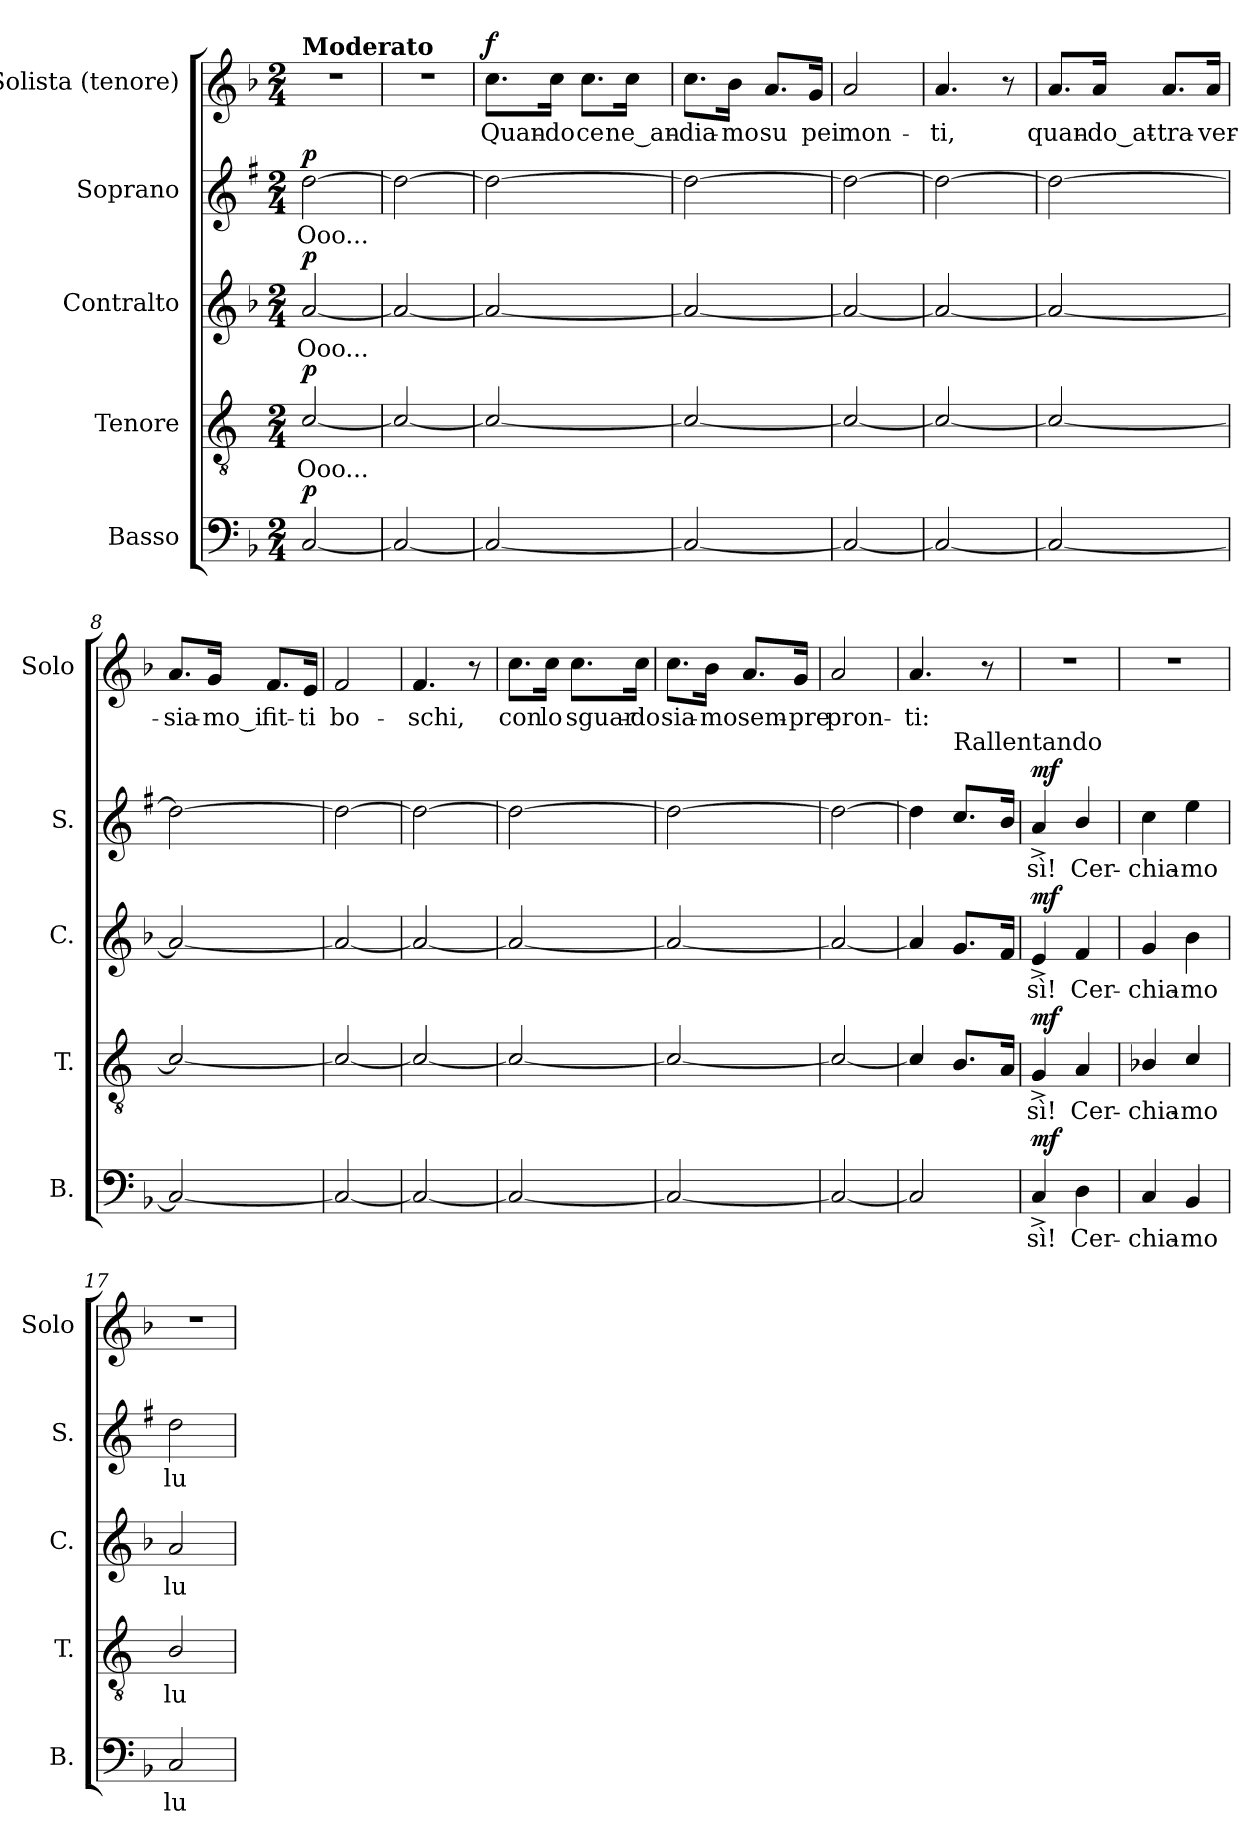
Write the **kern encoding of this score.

**kern	**text	**dynam	**kern	**text	**dynam	**kern	**text	**dynam	**kern	**text	**dynam	**kern	**text	**dynam
*part5	*part5	*part5	*part4	*part4	*part4	*part3	*part3	*part3	*part2	*part2	*part2	*part1	*part1	*part1
*staff5	*staff5	*staff5	*staff4	*staff4	*staff4	*staff3	*staff3	*staff3	*staff2	*staff2	*staff2	*staff1	*staff1	*staff1
*I"Basso	*	*	*I"Tenore	*	*	*I"Contralto	*	*	*I"Soprano	*	*	*I"Solista (tenore)	*	*
*I'B.	*	*	*I'T.	*	*	*I'C.	*	*	*I'S.	*	*	*I'Solo	*	*
*clefF4	*	*	*clefGv2	*	*	*clefG2	*	*	*clefG2	*	*	*clefG2	*	*
*	*	*	*ITrd4c7	*	*	*	*	*	*ITrd1c2	*	*	*	*	*
*k[b-]	*	*	*k[b-]	*	*	*k[b-]	*	*	*k[b-]	*	*	*k[b-]	*	*
*M2/4	*	*	*M2/4	*	*	*M2/4	*	*	*M2/4	*	*	*M2/4	*	*
*MM96	*	*	*MM96	*	*	*MM96	*	*	*MM96	*	*	*MM96	*	*
=1	=1	=1	=1	=1	=1	=1	=1	=1	=1	=1	=1	=1	=1	=1
!	!	!	!	!	!	!	!	!	!	!	!	!LO:TX:a:B:t=Moderato	!	!
!	!	!LO:DY:a	!	!LO:LY:b	!LO:DY:a	!	!LO:LY:b	!LO:DY:a	!	!LO:LY:b	!LO:DY:a	!	!	!
[2C/	.	p	[2F/	Ooo...	p	[2a/	Ooo...	p	[2cc\	Ooo...	p	2r	.	.
=2	=2	=2	=2	=2	=2	=2	=2	=2	=2	=2	=2	=2	=2	=2
2C/_	.	.	2F/_	.	.	2a/_	.	.	2cc\_	.	.	2r	.	.
=3	=3	=3	=3	=3	=3	=3	=3	=3	=3	=3	=3	=3	=3	=3
!	!	!	!	!	!	!	!	!	!	!	!	!	!LO:LY:b	!LO:DY:a
2C/_	.	.	2F/_	.	.	2a/_	.	.	2cc\_	.	.	8.cc\L	Quan-	f
!	!	!	!	!	!	!	!	!	!	!	!	!	!LO:LY:b	!
.	.	.	.	.	.	.	.	.	.	.	.	16cc\Jk	-do	.
!	!	!	!	!	!	!	!	!	!	!	!	!	!LO:LY:b	!
.	.	.	.	.	.	.	.	.	.	.	.	8.cc\L	ce	.
!	!	!	!	!	!	!	!	!	!	!	!	!	!LO:LY:b	!
.	.	.	.	.	.	.	.	.	.	.	.	16cc\Jk	ne_an-	.
=4	=4	=4	=4	=4	=4	=4	=4	=4	=4	=4	=4	=4	=4	=4
!	!	!	!	!	!	!	!	!	!	!	!	!	!LO:LY:b	!
2C/_	.	.	2F/_	.	.	2a/_	.	.	2cc\_	.	.	8.cc\L	-dia-	.
!	!	!	!	!	!	!	!	!	!	!	!	!	!LO:LY:b	!
.	.	.	.	.	.	.	.	.	.	.	.	16b-\Jk	-mo	.
!	!	!	!	!	!	!	!	!	!	!	!	!	!LO:LY:b	!
.	.	.	.	.	.	.	.	.	.	.	.	8.a/L	su	.
!	!	!	!	!	!	!	!	!	!	!	!	!	!LO:LY:b	!
.	.	.	.	.	.	.	.	.	.	.	.	16g/Jk	pei	.
=5	=5	=5	=5	=5	=5	=5	=5	=5	=5	=5	=5	=5	=5	=5
!	!	!	!	!	!	!	!	!	!	!	!	!	!LO:LY:b	!
2C/_	.	.	2F/_	.	.	2a/_	.	.	2cc\_	.	.	2a/	mon-	.
=6	=6	=6	=6	=6	=6	=6	=6	=6	=6	=6	=6	=6	=6	=6
!	!	!	!	!	!	!	!	!	!	!	!	!	!LO:LY:b	!
2C/_	.	.	2F/_	.	.	2a/_	.	.	2cc\_	.	.	4.a/	-ti,	.
.	.	.	.	.	.	.	.	.	.	.	.	8r	.	.
=7	=7	=7	=7	=7	=7	=7	=7	=7	=7	=7	=7	=7	=7	=7
!	!	!	!	!	!	!	!	!	!	!	!	!	!LO:LY:b	!
2C/_	.	.	2F/_	.	.	2a/_	.	.	2cc\_	.	.	8.a/L	quan-	.
!	!	!	!	!	!	!	!	!	!	!	!	!	!LO:LY:b	!
.	.	.	.	.	.	.	.	.	.	.	.	16a/Jk	-do_at-	.
!	!	!	!	!	!	!	!	!	!	!	!	!	!LO:LY:b	!
.	.	.	.	.	.	.	.	.	.	.	.	8.a/L	-tra-	.
!	!	!	!	!	!	!	!	!	!	!	!	!	!LO:LY:b	!
.	.	.	.	.	.	.	.	.	.	.	.	16a/Jk	-ver-	.
=8	=8	=8	=8	=8	=8	=8	=8	=8	=8	=8	=8	=8	=8	=8
!	!	!	!	!	!	!	!	!	!	!	!	!	!LO:LY:b	!
2C/_	.	.	2F/_	.	.	2a/_	.	.	2cc\_	.	.	8.a/L	-sia-	.
!	!	!	!	!	!	!	!	!	!	!	!	!	!LO:LY:b	!
.	.	.	.	.	.	.	.	.	.	.	.	16g/Jk	-mo_i	.
!	!	!	!	!	!	!	!	!	!	!	!	!	!LO:LY:b	!
.	.	.	.	.	.	.	.	.	.	.	.	8.f/L	fit-	.
!	!	!	!	!	!	!	!	!	!	!	!	!	!LO:LY:b	!
.	.	.	.	.	.	.	.	.	.	.	.	16e/Jk	-ti	.
=9	=9	=9	=9	=9	=9	=9	=9	=9	=9	=9	=9	=9	=9	=9
!	!	!	!	!	!	!	!	!	!	!	!	!	!LO:LY:b	!
2C/_	.	.	2F/_	.	.	2a/_	.	.	2cc\_	.	.	2f/	bo-	.
=10	=10	=10	=10	=10	=10	=10	=10	=10	=10	=10	=10	=10	=10	=10
!	!	!	!	!	!	!	!	!	!	!	!	!	!LO:LY:b	!
2C/_	.	.	2F/_	.	.	2a/_	.	.	2cc\_	.	.	4.f/	-schi,	.
.	.	.	.	.	.	.	.	.	.	.	.	8r	.	.
!!LO:PB:g=z
=11	=11	=11	=11	=11	=11	=11	=11	=11	=11	=11	=11	=11	=11	=11
!	!	!	!	!	!	!	!	!	!	!	!	!	!LO:LY:b	!
2C/_	.	.	2F/_	.	.	2a/_	.	.	2cc\_	.	.	8.cc\L	con	.
!	!	!	!	!	!	!	!	!	!	!	!	!	!LO:LY:b	!
.	.	.	.	.	.	.	.	.	.	.	.	16cc\Jk	lo	.
!	!	!	!	!	!	!	!	!	!	!	!	!	!LO:LY:b	!
.	.	.	.	.	.	.	.	.	.	.	.	8.cc\L	sguar-	.
!	!	!	!	!	!	!	!	!	!	!	!	!	!LO:LY:b	!
.	.	.	.	.	.	.	.	.	.	.	.	16cc\Jk	-do	.
=12	=12	=12	=12	=12	=12	=12	=12	=12	=12	=12	=12	=12	=12	=12
!	!	!	!	!	!	!	!	!	!	!	!	!	!LO:LY:b	!
2C/_	.	.	2F/_	.	.	2a/_	.	.	2cc\_	.	.	8.cc\L	sia-	.
!	!	!	!	!	!	!	!	!	!	!	!	!	!LO:LY:b	!
.	.	.	.	.	.	.	.	.	.	.	.	16b-\Jk	-mo	.
!	!	!	!	!	!	!	!	!	!	!	!	!	!LO:LY:b	!
.	.	.	.	.	.	.	.	.	.	.	.	8.a/L	sem-	.
!	!	!	!	!	!	!	!	!	!	!	!	!	!LO:LY:b	!
.	.	.	.	.	.	.	.	.	.	.	.	16g/Jk	-pre	.
=13	=13	=13	=13	=13	=13	=13	=13	=13	=13	=13	=13	=13	=13	=13
!	!	!	!	!	!	!	!	!	!	!	!	!	!LO:LY:b	!
2C/_	.	.	2F/_	.	.	2a/_	.	.	2cc\_	.	.	2a/	pron-	.
=14	=14	=14	=14	=14	=14	=14	=14	=14	=14	=14	=14	=14	=14	=14
!	!	!	!	!	!	!	!	!	!	!	!	!	!LO:LY:b	!
2C/]	.	.	4F/]	.	.	4a/]	.	.	4cc\]	.	.	4.a/	-ti:	.
!	!	!	!	!	!	!	!	!	!LO:TX:a:t=Rallentando	!	!	!	!	!
.	.	.	8.E/L	.	.	8.g/L	.	.	8.b-/L	.	.	.	.	.
.	.	.	.	.	.	.	.	.	.	.	.	8r	.	.
.	.	.	16D/Jk	.	.	16f/Jk	.	.	16a/Jk	.	.	.	.	.
=15	=15	=15	=15	=15	=15	=15	=15	=15	=15	=15	=15	=15	=15	=15
!	!LO:LY:b	!LO:DY:a	!	!LO:LY:b	!LO:DY:a	!	!LO:LY:b	!LO:DY:a	!	!LO:LY:b	!LO:DY:a	!	!	!
4C^/	sì!	mf	4C^/	sì!	mf	4e^/	sì!	mf	4g^/	sì!	mf	2r	.	.
!	!LO:LY:b	!	!	!LO:LY:b	!	!	!LO:LY:b	!	!	!LO:LY:b	!	!	!	!
4D\	Cer-	.	4D/	Cer-	.	4f/	Cer-	.	4a/	Cer-	.	.	.	.
=16	=16	=16	=16	=16	=16	=16	=16	=16	=16	=16	=16	=16	=16	=16
!	!LO:LY:b	!	!	!LO:LY:b	!	!	!LO:LY:b	!	!	!LO:LY:b	!	!	!	!
4C/	-chia-	.	4E-X/	-chia-	.	4g/	-chia-	.	4b-\	-chia-	.	2r	.	.
!	!LO:LY:b	!	!	!LO:LY:b	!	!	!LO:LY:b	!	!	!LO:LY:b	!	!	!	!
4BB-/	-mo	.	4F/	-mo	.	4b-\	-mo	.	4dd\	-mo	.	.	.	.
=17	=17	=17	=17	=17	=17	=17	=17	=17	=17	=17	=17	=17	=17	=17
!	!LO:LY:b	!	!	!LO:LY:b	!	!	!LO:LY:b	!	!	!LO:LY:b	!	!	!	!
2C/	lu-	.	2E/	lu-	.	2a/	lu-	.	2cc\	lu-	.	2r	.	.
=	=	=	=	=	=	=	=	=	=	=	=	=	=	=
*-	*-	*-	*-	*-	*-	*-	*-	*-	*-	*-	*-	*-	*-	*-
